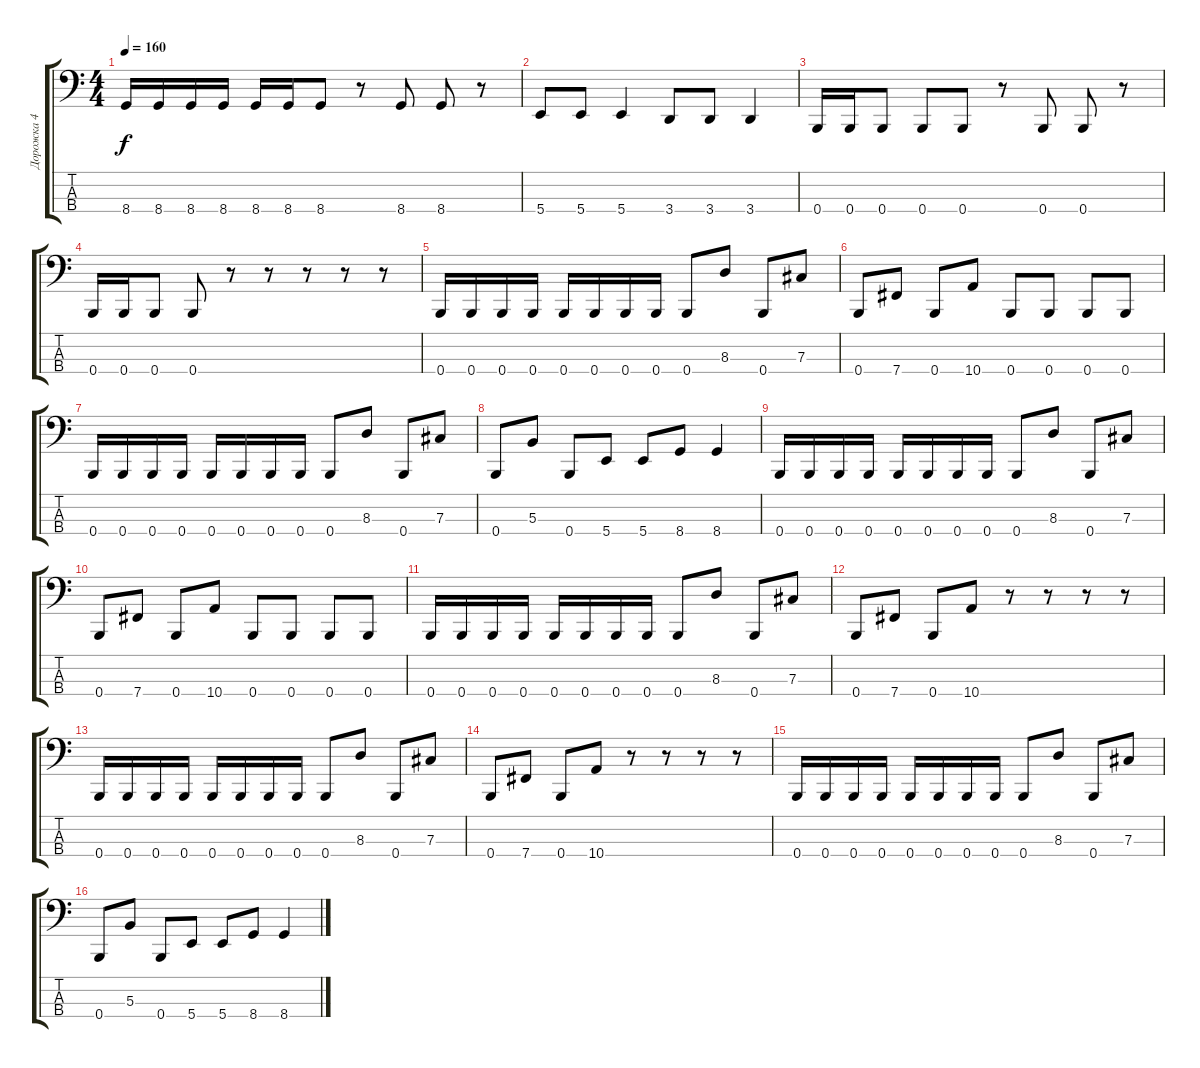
\track ("Дорожка 4" "Дорожка 4") {instrument electricbassfinger}
\staff {score tabs}
\tuning (E2 B1 Gb1 B0) {hide}
\ts (4 4)
\tempo 160
\clef f4
\ks c
8.4.16{dy f} 8.4.16 8.4.16 8.4.16 8.4.16 8.4.16 8.4.8 r.8 8.4.8 8.4.8 r.8 |
5.4.8 5.4.8 5.4.4 3.4.8 3.4.8 3.4.4 |
0.4.16 0.4.16 0.4.8 0.4.8 0.4.8 r.8 0.4.8 0.4.8 r.8 |
0.4.16 0.4.16 0.4.8 0.4.8 r.8 r.8 r.8 r.8 r.8 |
0.4.16 0.4.16 0.4.16 0.4.16 0.4.16 0.4.16 0.4.16 0.4.16 0.4.8 8.3.8 0.4.8 7.3.8 |
0.4.8 7.4.8 0.4.8 10.4.8 0.4.8 0.4.8 0.4.8 0.4.8 |
0.4.16 0.4.16 0.4.16 0.4.16 0.4.16 0.4.16 0.4.16 0.4.16 0.4.8 8.3.8 0.4.8 7.3.8 |
0.4.8 5.3.8 0.4.8 5.4.8 5.4.8 8.4.8 8.4.4 |
0.4.16 0.4.16 0.4.16 0.4.16 0.4.16 0.4.16 0.4.16 0.4.16 0.4.8 8.3.8 0.4.8 7.3.8 |
0.4.8 7.4.8 0.4.8 10.4.8 0.4.8 0.4.8 0.4.8 0.4.8 |
0.4.16 0.4.16 0.4.16 0.4.16 0.4.16 0.4.16 0.4.16 0.4.16 0.4.8 8.3.8 0.4.8 7.3.8 |
0.4.8 7.4.8 0.4.8 10.4.8 r.8 r.8 r.8 r.8 |
0.4.16 0.4.16 0.4.16 0.4.16 0.4.16 0.4.16 0.4.16 0.4.16 0.4.8 8.3.8 0.4.8 7.3.8 |
0.4.8 7.4.8 0.4.8 10.4.8 r.8 r.8 r.8 r.8 |
0.4.16 0.4.16 0.4.16 0.4.16 0.4.16 0.4.16 0.4.16 0.4.16 0.4.8 8.3.8 0.4.8 7.3.8 |
0.4.8 5.3.8 0.4.8 5.4.8 5.4.8 8.4.8 8.4.4
